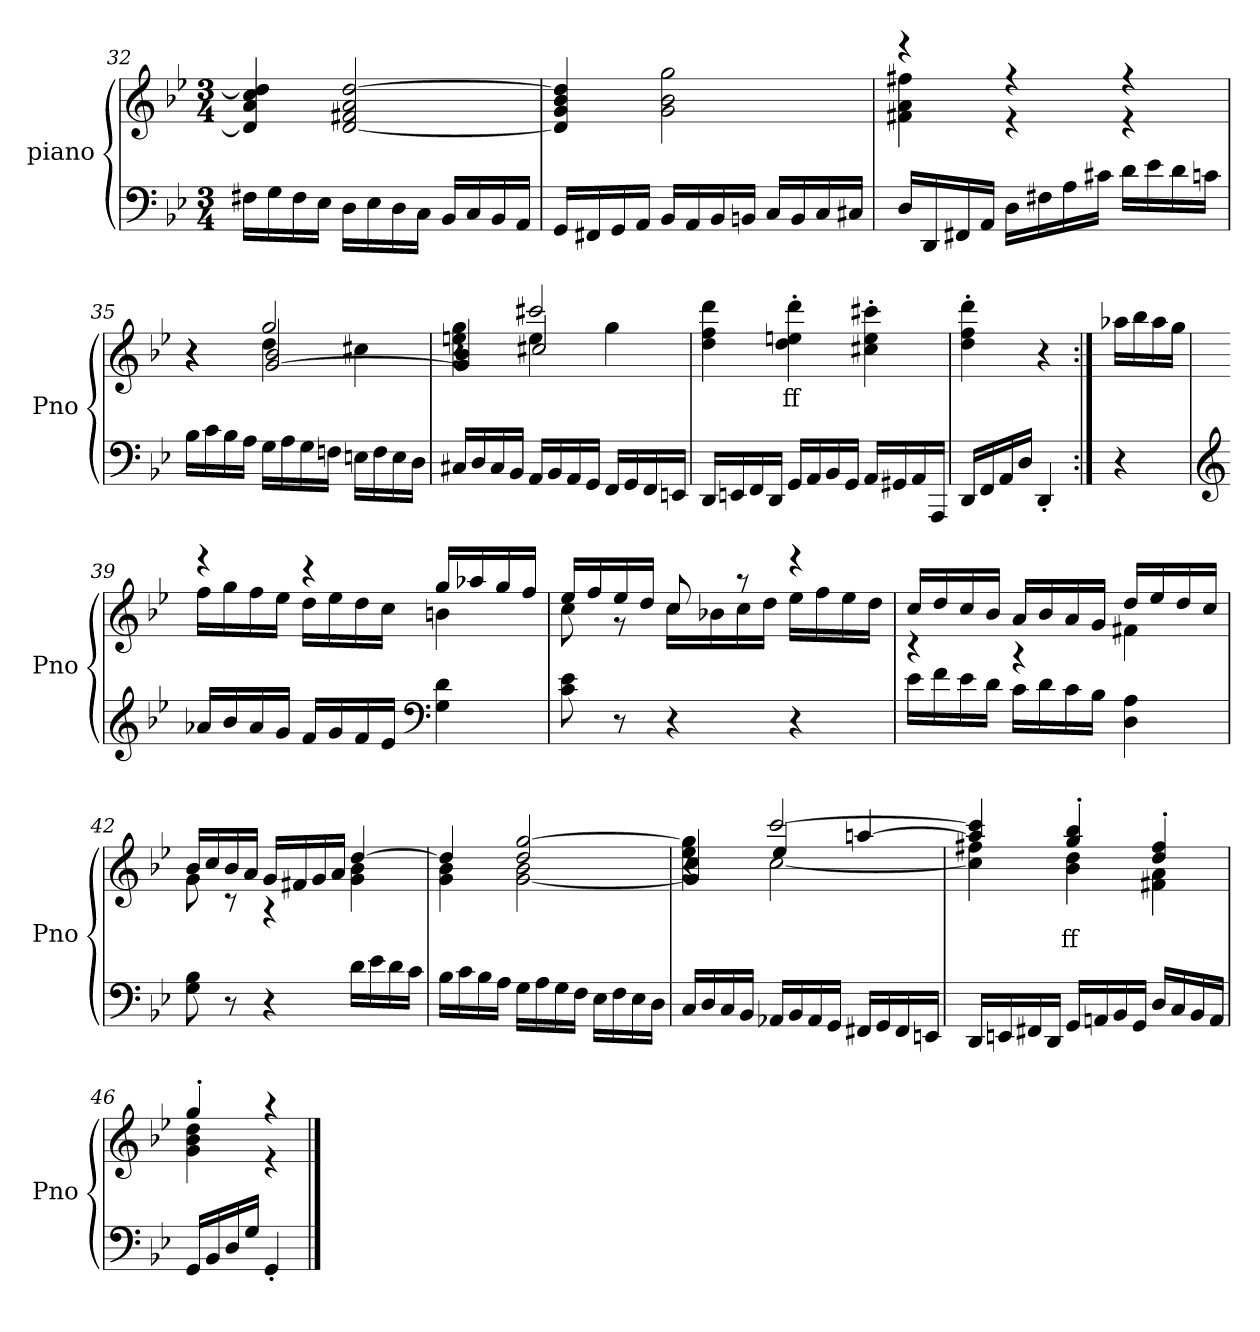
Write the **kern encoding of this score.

**kern	**kern	**text
*part2	*part1	*part1
*staff2	*staff1	*staff1
*I"piano	*I"piano	*
*I'Pno	*I'Pno	*
*clefF4	*clefG2	*
*k[b-e-]	*k[b-e-]	*
*B-:	*B-:	*
*M3/4	*M3/4	*
=32	=32	=32
16F#X\LL	4d/] 4a/ 4cc/ 4dd/]	.
16G\	.	.
16F#\	.	.
16E-\JJ	.	.
16D\LL	[2d/ 2f#X/ 2a/ [2dd/	.
16E-\	.	.
16D\	.	.
16C\JJ	.	.
16BB-/LL	.	.
16C/	.	.
16BB-/	.	.
16AA/JJ	.	.
=33	=33	=33
16GG/LL	4d/] 4g/ 4b-/ 4dd/]	.
16FF#X/	.	.
16GG/	.	.
16AA/JJ	.	.
16BB-/LL	2g\ 2b-\ 2gg\	.
16AA/	.	.
16BB-/	.	.
16BBn/JJ	.	.
16C/LL	.	.
16BB/	.	.
16C/	.	.
16C#X/JJ	.	.
!!LO:LB:g=z
=34	=34	=34
*	*^	*
16D/LL	4r	4f#X\ 4a\ 4ff#X\	.
16DD/	.	.	.
16FF#X/	.	.	.
16AA/JJ	.	.	.
16D\LL	4r	4r	.
16F#X\	.	.	.
16A\	.	.	.
16c#X\JJ	.	.	.
16d\LL	4r	4r	.
16e-\	.	.	.
16d\	.	.	.
16cn\JJ	.	.	.
=35	=35	=35	=35
*	*	*^	*
16B-\LL	4r	4r	4r	.
16c\	.	.	.	.
16B-\	.	.	.	.
16A\JJ	.	.	.	.
16G\LL	2gg/	4dd\	[2g/ 2b-/	.
16A\	.	.	.	.
16G\	.	.	.	.
16Fn\JJ	.	.	.	.
16En\LL	.	4cc#X\	.	.
16F\	.	.	.	.
16E\	.	.	.	.
16D\JJ	.	.	.	.
=36	=36	=36	=36	=36
16C#X/LL	4r	4een\ 4gg\	4g/] 4b-/	.
16D/	.	.	.	.
16C#/	.	.	.	.
16BB-/JJ	.	.	.	.
16AA/LL	2ccc#X/	4ee\	2cc#X/	.
16BB-/	.	.	.	.
16AA/	.	.	.	.
16GG/JJ	.	.	.	.
16FF/LL	.	4gg\	.	.
16GG/	.	.	.	.
16FF/	.	.	.	.
16EEn/JJ	.	.	.	.
*	*v	*v	*v	*
!!LO:LB:g=z
=37	=37	=37
16DD/LL	4dd\ 4ff\ 4ddd\	.
16EEn/	.	.
16FF/	.	.
16DD/JJ	.	.
!	!	!LO:LY:b
16GG/LL	4dd\' 4een\' 4ddd\'	ff
16AA/	.	.
16BB-/	.	.
16GG/JJ	.	.
16AA/LL	4cc#X\' 4ee\' 4ccc#X\'	.
16GG#X/	.	.
16AA/	.	.
16AAA/JJ	.	.
=38	=38	=38
16DD/LL	4dd\' 4ff\' 4ddd\'	.
16FF/	.	.
16AA/	.	.
16D/JJ	.	.
4DD'/	4r	.
=38X3:|!	=38X3:|!	=38X3:|!
4r	16aa-X\LL	.
.	16bb-\	.
.	16aa-\	.
.	16gg\JJ	.
=39	=39	=39
*clefG2	*	*
*	*^	*
16a-X/LL	4r	16ff\LL	.
16b-/	.	16gg\	.
16a-/	.	16ff\	.
16g/JJ	.	16ee-\JJ	.
16f/LL	4r	16dd\LL	.
16g/	.	16ee-\	.
16f/	.	16dd\	.
16e-/JJ	.	16cc\JJ	.
*clefF4	*	*	*
4G\ 4d\	16gg/LL	4bn\	.
.	16aa-X/	.	.
.	16gg/	.	.
.	16ff/JJ	.	.
=40	=40	=40	=40
8c\ 8e-\	16ee-/LL	8cc\	.
.	16ff/	.	.
8r	16ee-/	8r	.
.	16dd/JJ	.	.
4r	8cc/	16cc\LL	.
.	.	16b-X\	.
.	8r	16cc\	.
.	.	16dd\JJ	.
4r	4r	16ee-\LL	.
.	.	16ff\	.
.	.	16ee-\	.
.	.	16dd\JJ	.
!!LO:LB:g=z	!!
=41	=41	=41	=41
16e-\LL	16cc/LL	4r	.
16f\	16dd/	.	.
16e-\	16cc/	.	.
16d\JJ	16b-/JJ	.	.
16c\LL	16a/LL	4r	.
16d\	16b-/	.	.
16c\	16a/	.	.
16B-\JJ	16g/JJ	.	.
4D\ 4A\	16dd/LL	4f#X\	.
.	16ee-/	.	.
.	16dd/	.	.
.	16cc/JJ	.	.
=42	=42	=42	=42
8G\ 8B-\	16b-/LL	8g\	.
.	16cc/	.	.
8r	16b-/	8r	.
.	16a/JJ	.	.
4r	16g/LL	4r	.
.	16f#X/	.	.
.	16g/	.	.
.	16a/JJ	.	.
16d\LL	[4dd/	4g\ 4b-\	.
16e-\	.	.	.
16d\	.	.	.
16c\JJ	.	.	.
=43	=43	=43	=43
16B-\LL	4dd/]	4g\ 4b-\	.
16c\	.	.	.
16B-\	.	.	.
16A\JJ	.	.	.
16G\LL	2dd/ [2gg/	[2g\ 2b-\	.
16A\	.	.	.
16G\	.	.	.
16F\JJ	.	.	.
16E-\LL	.	.	.
16F\	.	.	.
16E-\	.	.	.
16D\JJ	.	.	.
=44	=44	=44	=44
*	*	*^	*
16C/LL	4r	4ee-\ 4gg\]	4g/] 4cc/	.
16D/	.	.	.	.
16C/	.	.	.	.
16BB-/JJ	.	.	.	.
16AA-X/LL	[2ccc/	[2cc\	4ee-/	.
16BB-/	.	.	.	.
16AA-/	.	.	.	.
16GG/JJ	.	.	.	.
16FF#X/LL	.	.	[4aan/	.
16GG/	.	.	.	.
16FF#/	.	.	.	.
16EEn/JJ	.	.	.	.
*	*	*v	*v	*
!!LO:PB:g=z
=45	=45	=45	=45
16DD/LL	4aa/] 4ccc/]	4cc\] 4ff#X\	.
16EEn/	.	.	.
16FF#X/	.	.	.
16DD/JJ	.	.	.
!	!	!	!LO:LY:b
16GG/LL	4gg/' 4bb-/'	4b-\ 4dd\	ff
16AAn/	.	.	.
16BB-/	.	.	.
16GG/JJ	.	.	.
16D/LL	4dd/' 4ff#/'	4f#X\ 4a\	.
16C/	.	.	.
16BB-/	.	.	.
16AA/JJ	.	.	.
=46	=46	=46	=46
16GG/LL	4gg'/	4g\ 4b-\ 4dd\	.
16BB-/	.	.	.
16D/	.	.	.
16G/JJ	.	.	.
4GG'/	4r	4r	.
*	*v	*v	*
==	==	==
*-	*-	*-
